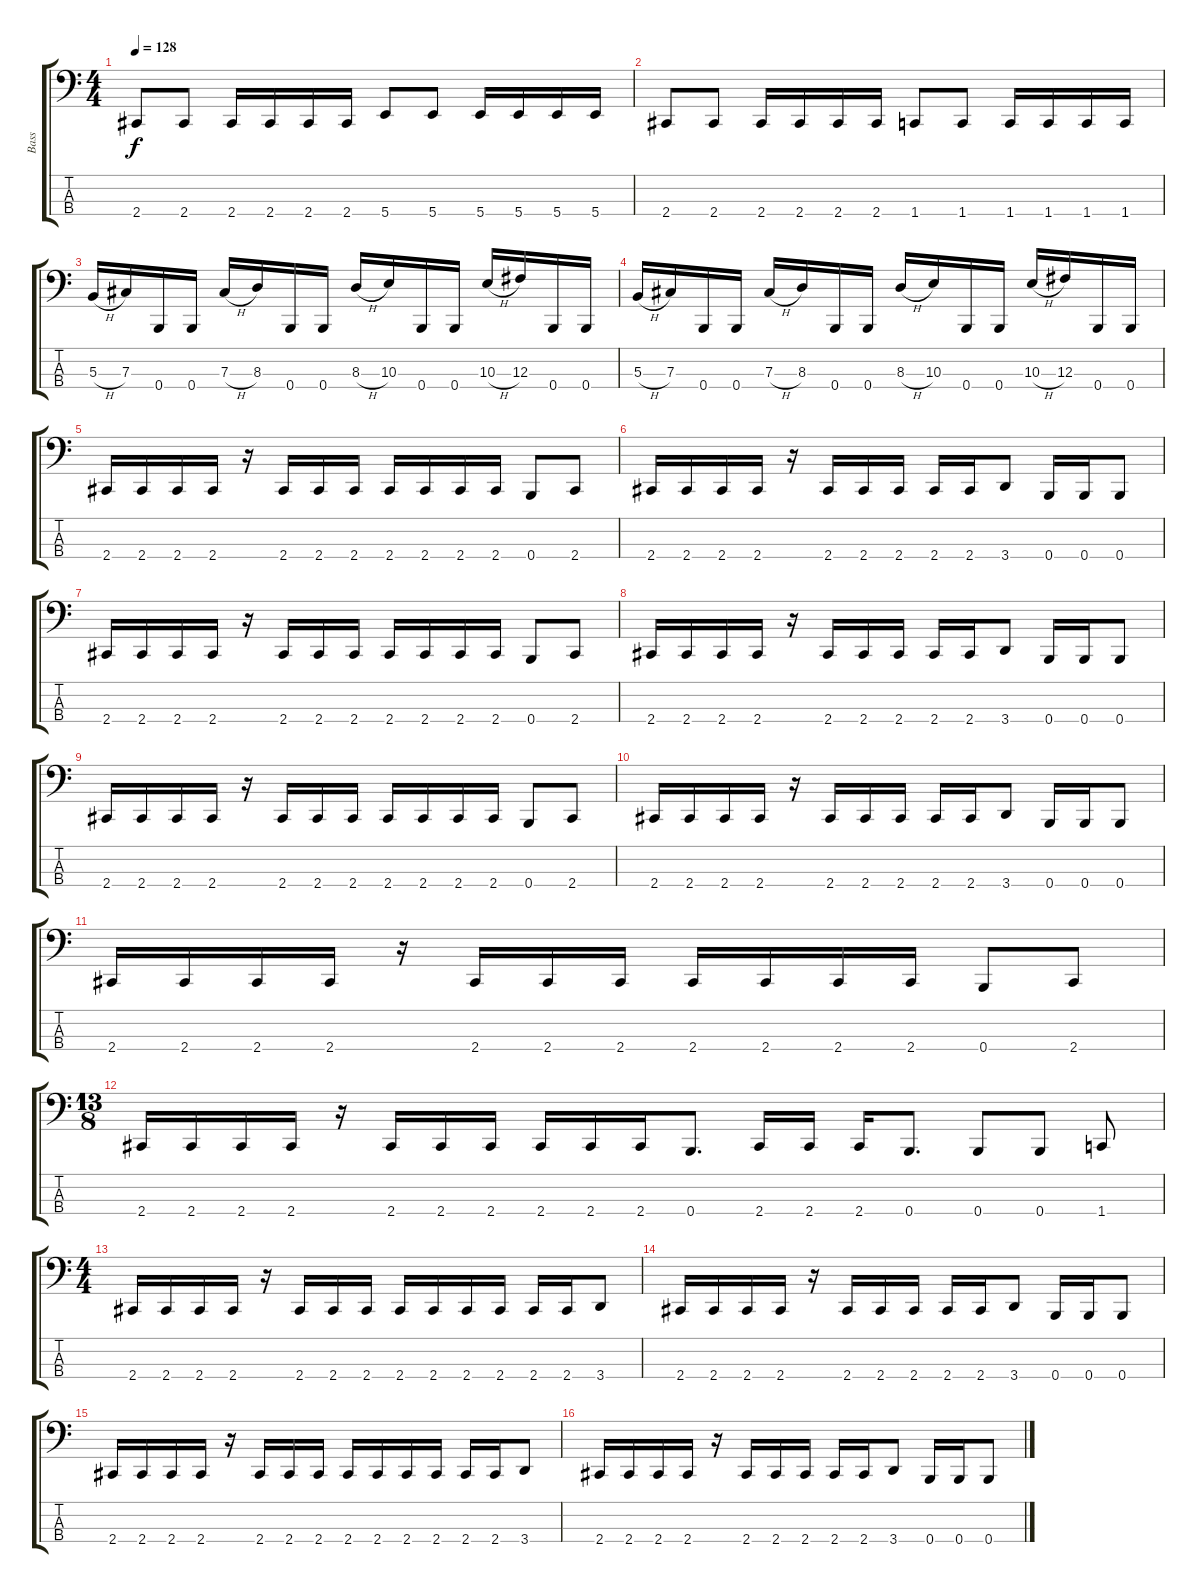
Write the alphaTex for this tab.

\track ("Bass" "Bass") {instrument electricbasspick}
\staff {score tabs}
\tuning (E2 B1 Gb1 B0) {hide}
\ts (4 4)
\tempo 128
\clef f4
\ks c
2.4.8{dy f} 2.4.8 2.4.16 2.4.16 2.4.16 2.4.16 5.4.8 5.4.8 5.4.16 5.4.16 5.4.16 5.4.16 |
2.4.8 2.4.8 2.4.16 2.4.16 2.4.16 2.4.16 1.4.8 1.4.8 1.4.16 1.4.16 1.4.16 1.4.16 |
5.3{h}.16 7.3.16 0.4.16 0.4.16 7.3{h}.16 8.3.16 0.4.16 0.4.16 8.3{h}.16 10.3.16 0.4.16 0.4.16 10.3{h}.16 12.3.16 0.4.16 0.4.16 |
5.3{h}.16 7.3.16 0.4.16 0.4.16 7.3{h}.16 8.3.16 0.4.16 0.4.16 8.3{h}.16 10.3.16 0.4.16 0.4.16 10.3{h}.16 12.3.16 0.4.16 0.4.16 |
2.4.16 2.4.16 2.4.16 2.4.16 r.16 2.4.16 2.4.16 2.4.16 2.4.16 2.4.16 2.4.16 2.4.16 0.4.8 2.4.8 |
2.4.16 2.4.16 2.4.16 2.4.16 r.16 2.4.16 2.4.16 2.4.16 2.4.16 2.4.16 3.4.8 0.4.16 0.4.16 0.4.8 |
2.4.16 2.4.16 2.4.16 2.4.16 r.16 2.4.16 2.4.16 2.4.16 2.4.16 2.4.16 2.4.16 2.4.16 0.4.8 2.4.8 |
2.4.16 2.4.16 2.4.16 2.4.16 r.16 2.4.16 2.4.16 2.4.16 2.4.16 2.4.16 3.4.8 0.4.16 0.4.16 0.4.8 |
2.4.16 2.4.16 2.4.16 2.4.16 r.16 2.4.16 2.4.16 2.4.16 2.4.16 2.4.16 2.4.16 2.4.16 0.4.8 2.4.8 |
2.4.16 2.4.16 2.4.16 2.4.16 r.16 2.4.16 2.4.16 2.4.16 2.4.16 2.4.16 3.4.8 0.4.16 0.4.16 0.4.8 |
2.4.16 2.4.16 2.4.16 2.4.16 r.16 2.4.16 2.4.16 2.4.16 2.4.16 2.4.16 2.4.16 2.4.16 0.4.8 2.4.8 |
\ts (13 8)
2.4.16 2.4.16 2.4.16 2.4.16 r.16 2.4.16 2.4.16 2.4.16 2.4.16 2.4.16 2.4.16 0.4.8{d} 2.4.16 2.4.16 2.4.16 0.4.8{d} 0.4.8 0.4.8 1.4.8 |
\ts (4 4)
2.4.16 2.4.16 2.4.16 2.4.16 r.16 2.4.16 2.4.16 2.4.16 2.4.16 2.4.16 2.4.16 2.4.16 2.4.16 2.4.16 3.4.8 |
2.4.16 2.4.16 2.4.16 2.4.16 r.16 2.4.16 2.4.16 2.4.16 2.4.16 2.4.16 3.4.8 0.4.16 0.4.16 0.4.8 |
2.4.16 2.4.16 2.4.16 2.4.16 r.16 2.4.16 2.4.16 2.4.16 2.4.16 2.4.16 2.4.16 2.4.16 2.4.16 2.4.16 3.4.8 |
2.4.16 2.4.16 2.4.16 2.4.16 r.16 2.4.16 2.4.16 2.4.16 2.4.16 2.4.16 3.4.8 0.4.16 0.4.16 0.4.8
